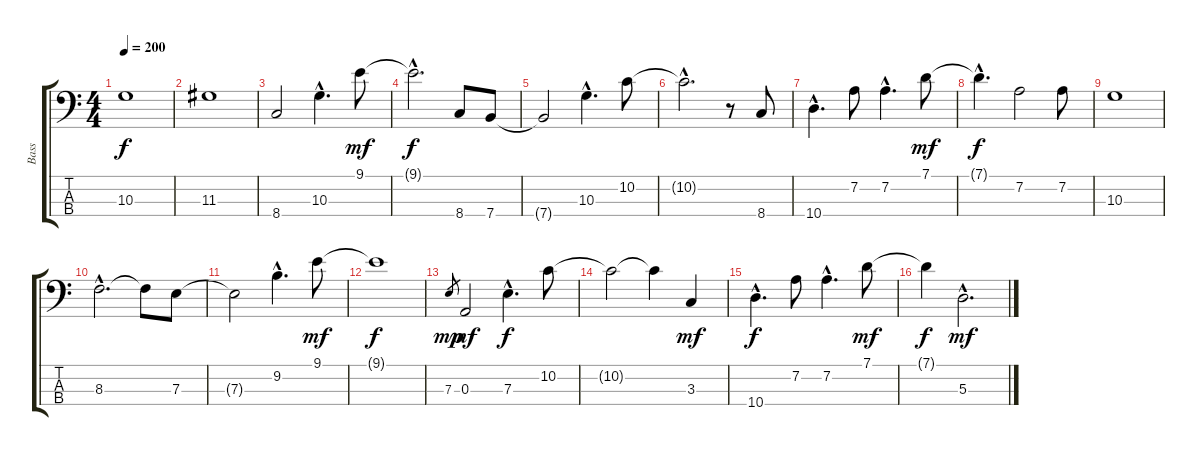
\track ("Bass" "Bass") {instrument fretlessbass}
\staff {score tabs}
\tuning (G2 D2 A1 E1) {hide}
\ts (4 4)
\tempo 200
\clef f4
\ks c
10.3.1{dy f instrument fretlessbass} |
11.3.1 |
8.4.2 10.3{hac}.4{d} 9.1.8{dy mf} |
9.1{hac t}.2{d dy f} 8.4.8 7.4.8 |
7.4{t}.2 10.3{hac}.4{d} 10.2.8 |
10.2{hac t}.2{d} r.8 8.4.8 |
10.4{hac}.4{d} 7.2.8 7.2{hac}.4{d} 7.1.8{dy mf} |
7.1{hac t}.4{d dy f} 7.2.2 7.2.8 |
10.3.1 |
8.3{hac}.2{d} 8.3{t}.8 7.3.8 |
7.3{t}.2 9.2{hac}.4{d} 9.1.8{dy mf} |
9.1{t}.1{dy f} |
7.3.8{gr dy mp} 0.3.2{dy mf} 7.3{hac}.4{d dy f} 10.2.8 |
10.2{t}.2 10.2{t}.4 3.3.4{dy mf} |
10.4{hac}.4{d dy f} 7.2.8 7.2{hac}.4{d} 7.1.8{dy mf} |
7.1{t}.4{dy f} 5.3{hac}.2{d dy mf}
